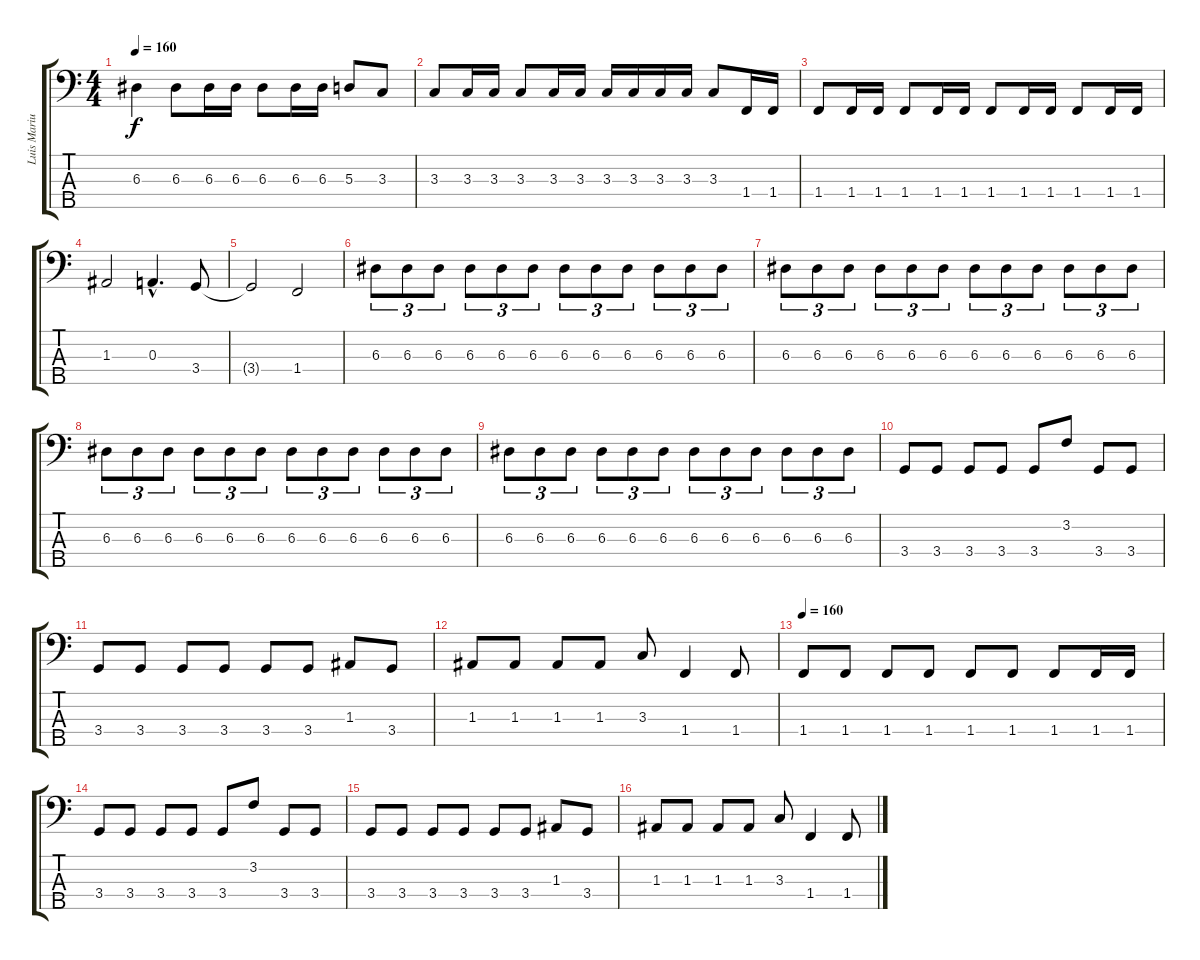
\track ("Luis Mariuti" "Luis Mariu") {instrument electricbasspick}
\staff {score tabs}
\tuning (G2 D2 A1 E1 B0) {hide}
\ts (4 4)
\tempo 160
\clef f4
\ks c
6.3.4{dy f} 6.3.8 6.3.16 6.3.16 6.3.8 6.3.16 6.3.16 5.3.8 3.3.8 |
3.3.8 3.3.16 3.3.16 3.3.8 3.3.16 3.3.16 3.3.16 3.3.16 3.3.16 3.3.16 3.3.8 1.4.16 1.4.16 |
1.4.8 1.4.16 1.4.16 1.4.8 1.4.16 1.4.16 1.4.8 1.4.16 1.4.16 1.4.8 1.4.16 1.4.16 |
1.3.2 0.3{hac}.4{d} 3.4.8 |
3.4{t}.2 1.4.2 |
6.3.8{tu (3 2)} 6.3.8{tu (3 2)} 6.3.8{tu (3 2)} 6.3.8{tu (3 2)} 6.3.8{tu (3 2)} 6.3.8{tu (3 2)} 6.3.8{tu (3 2)} 6.3.8{tu (3 2)} 6.3.8{tu (3 2)} 6.3.8{tu (3 2)} 6.3.8{tu (3 2)} 6.3.8{tu (3 2)} |
6.3.8{tu (3 2)} 6.3.8{tu (3 2)} 6.3.8{tu (3 2)} 6.3.8{tu (3 2)} 6.3.8{tu (3 2)} 6.3.8{tu (3 2)} 6.3.8{tu (3 2)} 6.3.8{tu (3 2)} 6.3.8{tu (3 2)} 6.3.8{tu (3 2)} 6.3.8{tu (3 2)} 6.3.8{tu (3 2)} |
6.3.8{tu (3 2)} 6.3.8{tu (3 2)} 6.3.8{tu (3 2)} 6.3.8{tu (3 2)} 6.3.8{tu (3 2)} 6.3.8{tu (3 2)} 6.3.8{tu (3 2)} 6.3.8{tu (3 2)} 6.3.8{tu (3 2)} 6.3.8{tu (3 2)} 6.3.8{tu (3 2)} 6.3.8{tu (3 2)} |
6.3.8{tu (3 2)} 6.3.8{tu (3 2)} 6.3.8{tu (3 2)} 6.3.8{tu (3 2)} 6.3.8{tu (3 2)} 6.3.8{tu (3 2)} 6.3.8{tu (3 2)} 6.3.8{tu (3 2)} 6.3.8{tu (3 2)} 6.3.8{tu (3 2)} 6.3.8{tu (3 2)} 6.3.8{tu (3 2)} |
3.4.8 3.4.8 3.4.8 3.4.8 3.4.8 3.2.8 3.4.8 3.4.8 |
3.4.8 3.4.8 3.4.8 3.4.8 3.4.8 3.4.8 1.3.8 3.4.8 |
1.3.8 1.3.8 1.3.8 1.3.8 3.3.8 1.4.4 1.4.8 |
\tempo 160
1.4.8 1.4.8 1.4.8 1.4.8 1.4.8 1.4.8 1.4.8 1.4.16 1.4.16 |
3.4.8 3.4.8 3.4.8 3.4.8 3.4.8 3.2.8 3.4.8 3.4.8 |
3.4.8 3.4.8 3.4.8 3.4.8 3.4.8 3.4.8 1.3.8 3.4.8 |
1.3.8 1.3.8 1.3.8 1.3.8 3.3.8 1.4.4 1.4.8
